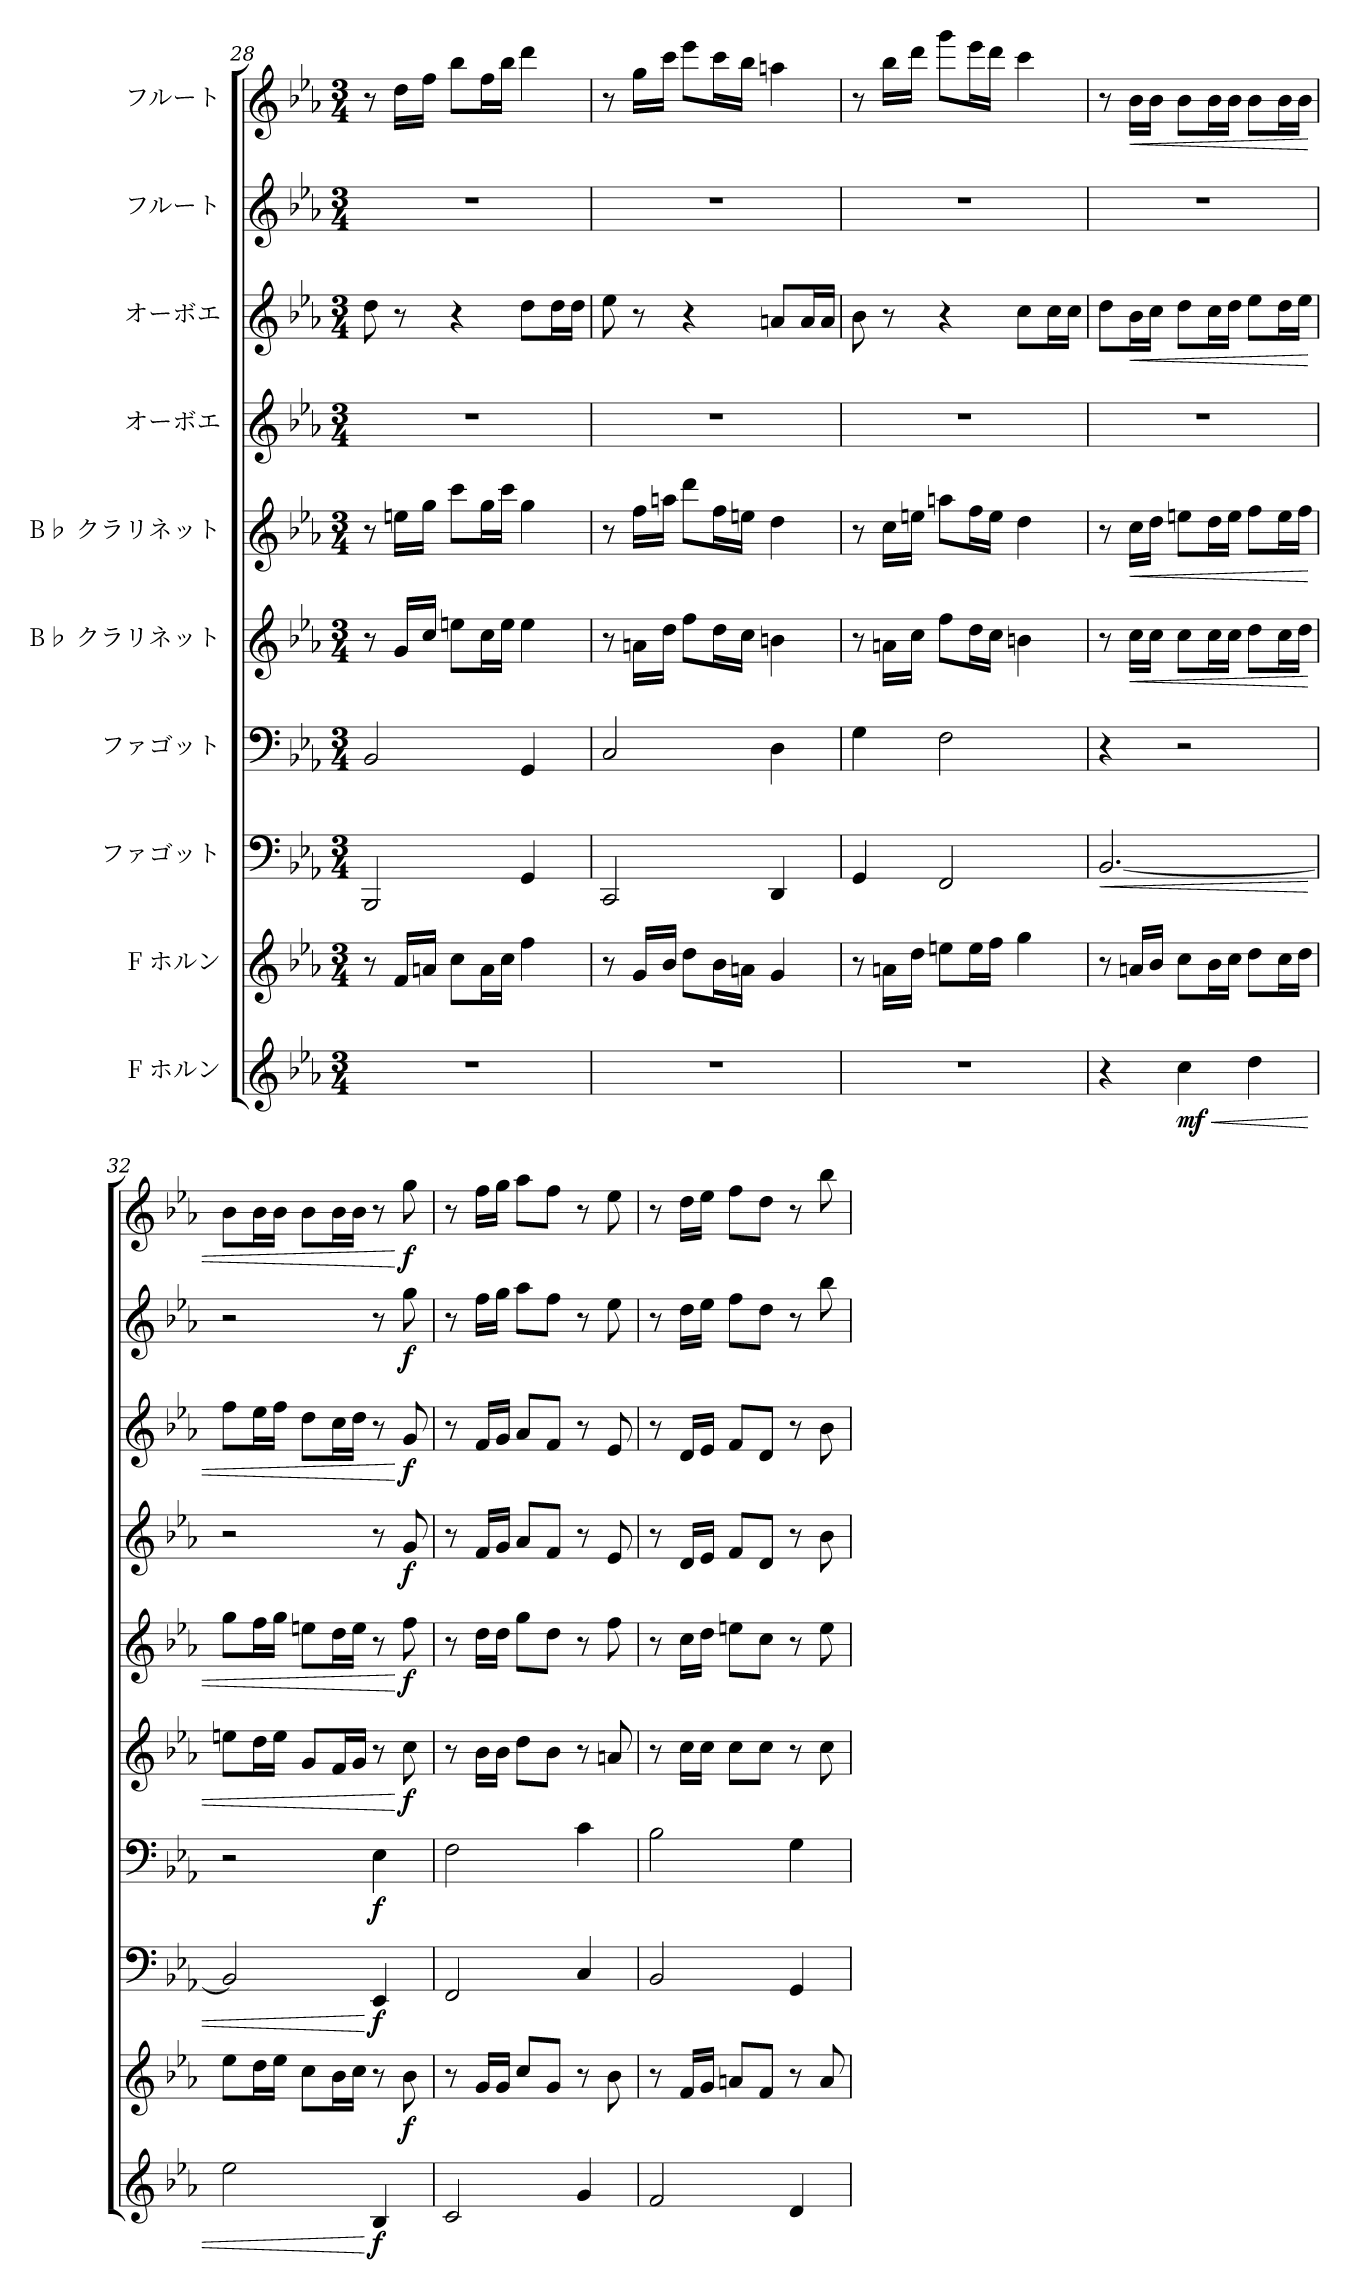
**kern	**dynam	**kern	**dynam	**kern	**dynam	**kern	**dynam	**kern	**dynam	**kern	**dynam	**kern	**dynam	**kern	**dynam	**kern	**dynam	**kern	**dynam
*part10	*part10	*part9	*part9	*part8	*part8	*part7	*part7	*part6	*part6	*part5	*part5	*part4	*part4	*part3	*part3	*part2	*part2	*part1	*part1
*staff10	*staff10	*staff9	*staff9	*staff8	*staff8	*staff7	*staff7	*staff6	*staff6	*staff5	*staff5	*staff4	*staff4	*staff3	*staff3	*staff2	*staff2	*staff1	*staff1
*I"F ホルン	*	*I"F ホルン	*	*I"ファゴット	*	*I"ファゴット	*	*I"B♭ クラリネット	*	*I"B♭ クラリネット	*	*I"オーボエ	*	*I"オーボエ	*	*I"フルート	*	*I"フルート	*
*clefG2	*	*clefG2	*	*clefF4	*	*clefF4	*	*clefG2	*	*clefG2	*	*clefG2	*	*clefG2	*	*clefG2	*	*clefG2	*
*ITrd4c7	*	*ITrd4c7	*	*	*	*	*	*ITrd1c2	*	*ITrd1c2	*	*	*	*	*	*	*	*	*
*k[b-e-a-d-]	*	*k[b-e-a-d-]	*	*k[b-e-a-]	*	*k[b-e-a-]	*	*k[b-e-a-d-g-]	*	*k[b-e-a-d-g-]	*	*k[b-e-a-]	*	*k[b-e-a-]	*	*k[b-e-a-]	*	*k[b-e-a-]	*
*M3/4	*	*M3/4	*	*M3/4	*	*M3/4	*	*M3/4	*	*M3/4	*	*M3/4	*	*M3/4	*	*M3/4	*	*M3/4	*
=28	=28	=28	=28	=28	=28	=28	=28	=28	=28	=28	=28	=28	=28	=28	=28	=28	=28	=28	=28
2.r	.	8r	.	2BBB-/	.	2BB-/	.	8r	.	8r	.	2.r	.	8dd\	.	2.r	.	8r	.
.	.	16B-/LL	.	.	.	.	.	16f/LL	.	16ddn\LL	.	.	.	8r	.	.	.	16dd\LL	.
.	.	16dn/JJ	.	.	.	.	.	16b-/JJ	.	16ff\JJ	.	.	.	.	.	.	.	16ff\JJ	.
.	.	8f\L	.	.	.	.	.	8ddn\L	.	8bb-\L	.	.	.	4r	.	.	.	8bb-\L	.
.	.	16d\L	.	.	.	.	.	16b-\L	.	16ff\L	.	.	.	.	.	.	.	16ff\L	.
.	.	16f\JJ	.	.	.	.	.	16dd\JJ	.	16bb-\JJ	.	.	.	.	.	.	.	16bb-\JJ	.
.	.	4b-\	.	4GG/	.	4GG/	.	4dd\	.	4ff\	.	.	.	8dd\L	.	.	.	4ddd\	.
.	.	.	.	.	.	.	.	.	.	.	.	.	.	16dd\L	.	.	.	.	.
.	.	.	.	.	.	.	.	.	.	.	.	.	.	16dd\JJ	.	.	.	.	.
=29	=29	=29	=29	=29	=29	=29	=29	=29	=29	=29	=29	=29	=29	=29	=29	=29	=29	=29	=29
2.r	.	8r	.	2CC/	.	2C/	.	8r	.	8r	.	2.r	.	8ee-\	.	2.r	.	8r	.
.	.	16c/LL	.	.	.	.	.	16gn\LL	.	16ee-\LL	.	.	.	8r	.	.	.	16gg\LL	.
.	.	16e-/JJ	.	.	.	.	.	16cc\JJ	.	16ggn\JJ	.	.	.	.	.	.	.	16ccc\JJ	.
.	.	8g\L	.	.	.	.	.	8ee-\L	.	8ccc\L	.	.	.	4r	.	.	.	8eee-\L	.
.	.	16e-\L	.	.	.	.	.	16cc\L	.	16ee-\L	.	.	.	.	.	.	.	16ccc\L	.
.	.	16dn\JJ	.	.	.	.	.	16b-\JJ	.	16ddn\JJ	.	.	.	.	.	.	.	16bb-\JJ	.
.	.	4c/	.	4DD/	.	4D\	.	4an\	.	4cc\	.	.	.	8an/L	.	.	.	4aan\	.
.	.	.	.	.	.	.	.	.	.	.	.	.	.	16a/L	.	.	.	.	.
.	.	.	.	.	.	.	.	.	.	.	.	.	.	16a/JJ	.	.	.	.	.
!!LO:PB:g=z
=30	=30	=30	=30	=30	=30	=30	=30	=30	=30	=30	=30	=30	=30	=30	=30	=30	=30	=30	=30
2.r	.	8r	.	4GG/	.	4G\	.	8r	.	8r	.	2.r	.	8b-\	.	2.r	.	8r	.
.	.	16dn\LL	.	.	.	.	.	16gn\LL	.	16b-\LL	.	.	.	8r	.	.	.	16bb-\LL	.
.	.	16g\JJ	.	.	.	.	.	16b-\JJ	.	16ddn\JJ	.	.	.	.	.	.	.	16ddd\JJ	.
.	.	8an\L	.	2FF/	.	2F\	.	8ee-\L	.	8ggn\L	.	.	.	4r	.	.	.	8ggg\L	.
.	.	16a\L	.	.	.	.	.	16cc\L	.	16ee-\L	.	.	.	.	.	.	.	16eee-\L	.
.	.	16b-\JJ	.	.	.	.	.	16b-\JJ	.	16dd\JJ	.	.	.	.	.	.	.	16ddd\JJ	.
.	.	4cc\	.	.	.	.	.	4an\	.	4cc\	.	.	.	8cc\L	.	.	.	4ccc\	.
.	.	.	.	.	.	.	.	.	.	.	.	.	.	16cc\L	.	.	.	.	.
.	.	.	.	.	.	.	.	.	.	.	.	.	.	16cc\JJ	.	.	.	.	.
=31	=31	=31	=31	=31	=31	=31	=31	=31	=31	=31	=31	=31	=31	=31	=31	=31	=31	=31	=31
!	!	!	!	!	!LO:HP:b	!	!	!	!	!	!	!	!	!	!	!	!	!	!
4r	.	8r	.	[2.BB-/	<	4r	.	8r	.	8r	.	2.r	.	8dd\L	.	2.r	.	8r	.
!	!	!	!	!	!	!	!	!	!LO:HP:b	!	!LO:HP:b	!	!	!	!LO:HP:b	!	!	!	!LO:HP:b
.	.	16dn/LL	.	.	.	.	.	16b-\LL	<	16b-\LL	<	.	.	16b-\L	<	.	.	16b-\LL	<
.	.	16e-/JJ	.	.	.	.	.	16b-\JJ	.	16cc\JJ	.	.	.	16cc\JJ	.	.	.	16b-\JJ	.
!	!LO:HP:b	!	!	!	!	!	!	!	!	!	!	!	!	!	!	!	!	!	!
!	!LO:DY:n=1:b	!	!	!	!	!	!	!	!	!	!	!	!	!	!	!	!	!	!
4f\	< mf	8f\L	.	.	.	2r	.	8b-\L	.	8ddn\L	.	.	.	8dd\L	.	.	.	8b-\L	.
.	.	16e-\L	.	.	.	.	.	16b-\L	.	16cc\L	.	.	.	16cc\L	.	.	.	16b-\L	.
.	.	16f\JJ	.	.	.	.	.	16b-\JJ	.	16dd\JJ	.	.	.	16dd\JJ	.	.	.	16b-\JJ	.
4g\	.	8g\L	.	.	.	.	.	8cc\L	.	8ee-\L	.	.	.	8ee-\L	.	.	.	8b-\L	.
.	.	16f\L	.	.	.	.	.	16b-\L	.	16dd\L	.	.	.	16dd\L	.	.	.	16b-\L	.
.	.	16g\JJ	.	.	.	.	.	16cc\JJ	.	16ee-\JJ	.	.	.	16ee-\JJ	.	.	.	16b-\JJ	.
=32	=32	=32	=32	=32	=32	=32	=32	=32	=32	=32	=32	=32	=32	=32	=32	=32	=32	=32	=32
2a-\	.	8a-\L	.	2BB-/]	.	2r	.	8ddn\L	.	8ff\L	.	2r	.	8ff\L	.	2r	.	8b-\L	.
.	.	16g\L	.	.	.	.	.	16cc\L	.	16ee-\L	.	.	.	16ee-\L	.	.	.	16b-\L	.
.	.	16a-\JJ	.	.	.	.	.	16dd\JJ	.	16ff\JJ	.	.	.	16ff\JJ	.	.	.	16b-\JJ	.
.	.	8f\L	.	.	.	.	.	8f/L	.	8ddn\L	.	.	.	8dd\L	.	.	.	8b-\L	.
.	.	16e-\L	.	.	.	.	.	16e-/L	.	16cc\L	.	.	.	16cc\L	.	.	.	16b-\L	.
.	.	16f\JJ	.	.	.	.	.	16f/JJ	.	16dd\JJ	.	.	.	16dd\JJ	.	.	.	16b-\JJ	.
!	!LO:DY:n=1:b	!	!	!	!LO:DY:n=1:b	!	!LO:DY:b	!	!	!	!	!	!	!	!	!	!	!	!
4E-/	[ f	8r	.	4EE-/	[ f	4E-\	f	8r	.	8r	.	8r	.	8r	.	8r	.	8r	.
!	!	!	!LO:DY:b	!	!	!	!	!	!LO:DY:n=1:b	!	!LO:DY:n=1:b	!	!LO:DY:b	!	!LO:DY:n=1:b	!	!LO:DY:b	!	!LO:DY:n=1:b
.	.	8e-\	f	.	.	.	.	8b-\	[ f	8ee-\	[ f	8g/	f	8g/	[ f	8gg\	f	8gg\	[ f
=33	=33	=33	=33	=33	=33	=33	=33	=33	=33	=33	=33	=33	=33	=33	=33	=33	=33	=33	=33
2F/	.	8r	.	2FF/	.	2F\	.	8r	.	8r	.	8r	.	8r	.	8r	.	8r	.
.	.	16c/LL	.	.	.	.	.	16a-\LL	.	16cc\LL	.	16f/LL	.	16f/LL	.	16ff\LL	.	16ff\LL	.
.	.	16c/JJ	.	.	.	.	.	16a-\JJ	.	16cc\JJ	.	16g/JJ	.	16g/JJ	.	16gg\JJ	.	16gg\JJ	.
.	.	8f/L	.	.	.	.	.	8cc\L	.	8ff\L	.	8a-/L	.	8a-/L	.	8aa-\L	.	8aa-\L	.
.	.	8c/J	.	.	.	.	.	8a-\J	.	8cc\J	.	8f/J	.	8f/J	.	8ff\J	.	8ff\J	.
4c/	.	8r	.	4C/	.	4c\	.	8r	.	8r	.	8r	.	8r	.	8r	.	8r	.
.	.	8e-\	.	.	.	.	.	8gn/	.	8ee-\	.	8e-/	.	8e-/	.	8ee-\	.	8ee-\	.
!!LO:PB:g=z
=34	=34	=34	=34	=34	=34	=34	=34	=34	=34	=34	=34	=34	=34	=34	=34	=34	=34	=34	=34
2B-/	.	8r	.	2BB-/	.	2B-\	.	8r	.	8r	.	8r	.	8r	.	8r	.	8r	.
.	.	16B-/LL	.	.	.	.	.	16b-\LL	.	16b-\LL	.	16d/LL	.	16d/LL	.	16dd\LL	.	16dd\LL	.
.	.	16c/JJ	.	.	.	.	.	16b-\JJ	.	16cc\JJ	.	16e-/JJ	.	16e-/JJ	.	16ee-\JJ	.	16ee-\JJ	.
.	.	8dn/L	.	.	.	.	.	8b-\L	.	8ddn\L	.	8f/L	.	8f/L	.	8ff\L	.	8ff\L	.
.	.	8B-/J	.	.	.	.	.	8b-\J	.	8b-\J	.	8d/J	.	8d/J	.	8dd\J	.	8dd\J	.
4G/	.	8r	.	4GG/	.	4G\	.	8r	.	8r	.	8r	.	8r	.	8r	.	8r	.
.	.	8d/	.	.	.	.	.	8b-\	.	8dd\	.	8b-\	.	8b-\	.	8bb-\	.	8bb-\	.
=	=	=	=	=	=	=	=	=	=	=	=	=	=	=	=	=	=	=	=
*-	*-	*-	*-	*-	*-	*-	*-	*-	*-	*-	*-	*-	*-	*-	*-	*-	*-	*-	*-
